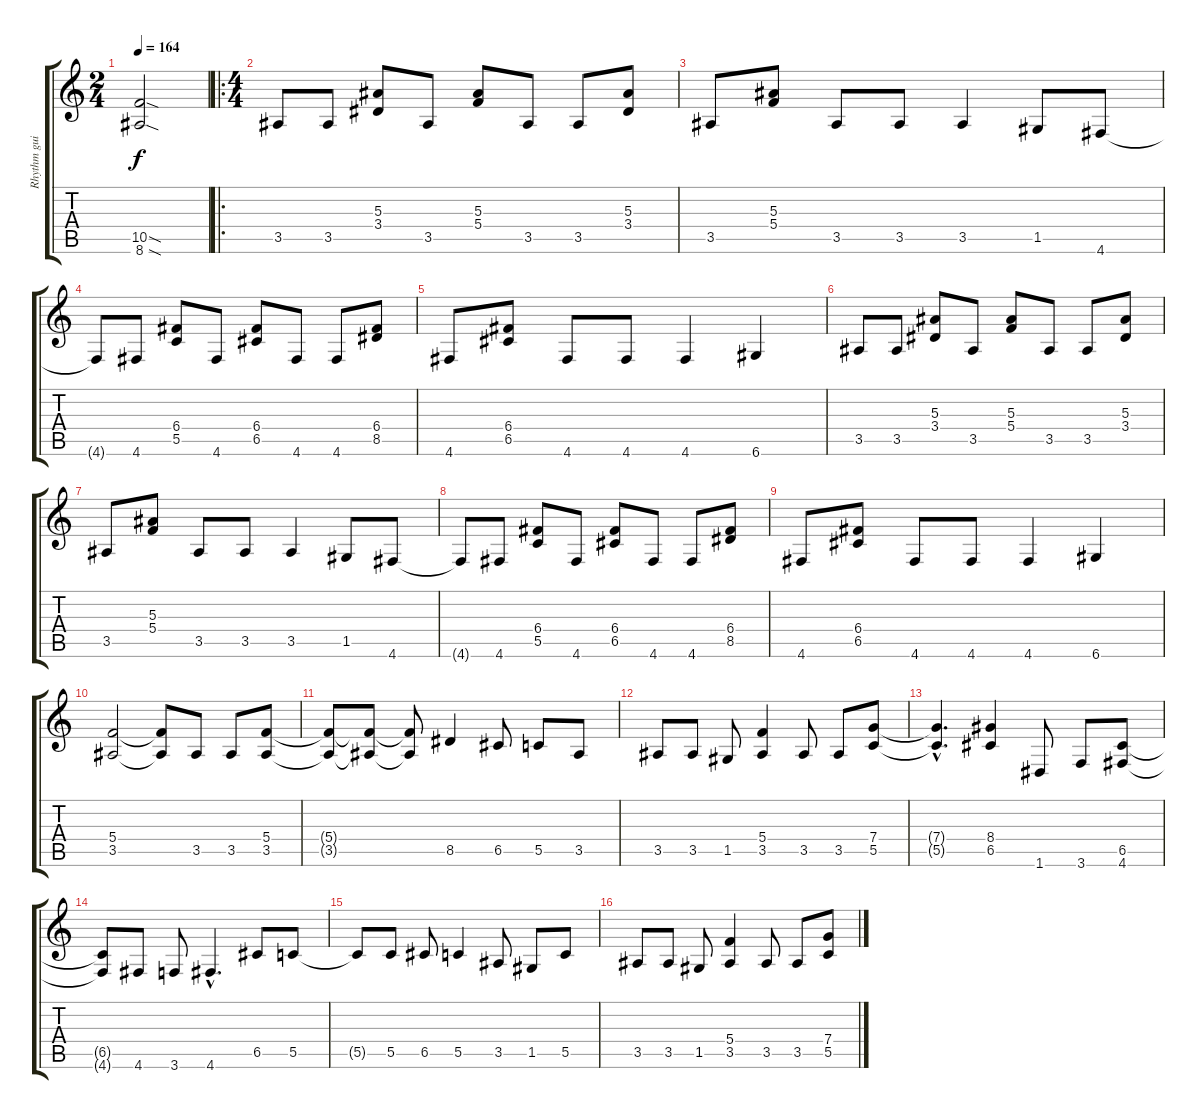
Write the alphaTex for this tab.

\track ("Rhythm guitar" "Rhythm gui") {instrument distortionguitar}
\staff {score tabs}
\tuning (D4 A3 F3 C3 G2 D2) {hide}
\ts (2 4)
\tempo 164
\clef g2
\ks c
(10.5{sod} 8.6{sod}).2{dy f instrument distortionguitar} |
\ro
\ts (4 4)
3.5.8 3.5.8 (5.3 3.4).8 3.5.8 (5.3 5.4).8 3.5.8 3.5.8 (5.3 3.4).8 |
3.5.8 (5.3 5.4).8 3.5.8 3.5.8 3.5.4 1.5.8 4.6.8 |
4.6{t}.8 4.6.8 (6.4 5.5).8 4.6.8 (6.4 6.5).8 4.6.8 4.6.8 (6.4 8.5).8 |
4.6.8 (6.4 6.5).8 4.6.8 4.6.8 4.6.4 6.6.4 |
3.5.8 3.5.8 (5.3 3.4).8 3.5.8 (5.3 5.4).8 3.5.8 3.5.8 (5.3 3.4).8 |
3.5.8 (5.3 5.4).8 3.5.8 3.5.8 3.5.4 1.5.8 4.6.8 |
4.6{t}.8 4.6.8 (6.4 5.5).8 4.6.8 (6.4 6.5).8 4.6.8 4.6.8 (6.4 8.5).8 |
4.6.8 (6.4 6.5).8 4.6.8 4.6.8 4.6.4 6.6.4 |
(5.4 3.5).2 (5.4{t} 3.5{t}).8 3.5.8 3.5.8 (5.4 3.5).8 |
(5.4{t} 3.5{t}).8 (5.4{t} 3.5{t}).8 (5.4{t} 3.5{t}).8 8.5.4 6.5.8 5.5.8 3.5.8 |
3.5.8 3.5.8 1.5.8 (5.4 3.5).4 3.5.8 3.5.8 (7.4 5.5).8 |
(7.4{hac t} 5.5{hac t}).4{d} (8.4 6.5).4 1.6.8 3.6.8 (6.5 4.6).8 |
(6.5{t} 4.6{t}).8 4.6.8 3.6.8 4.6{hac}.4{d} 6.5.8 5.5.8 |
5.5{t}.8 5.5.8 6.5.8 5.5.4 3.5.8 1.5.8 5.5.8 |
3.5.8 3.5.8 1.5.8 (5.4 3.5).4 3.5.8 3.5.8 (7.4 5.5).8
